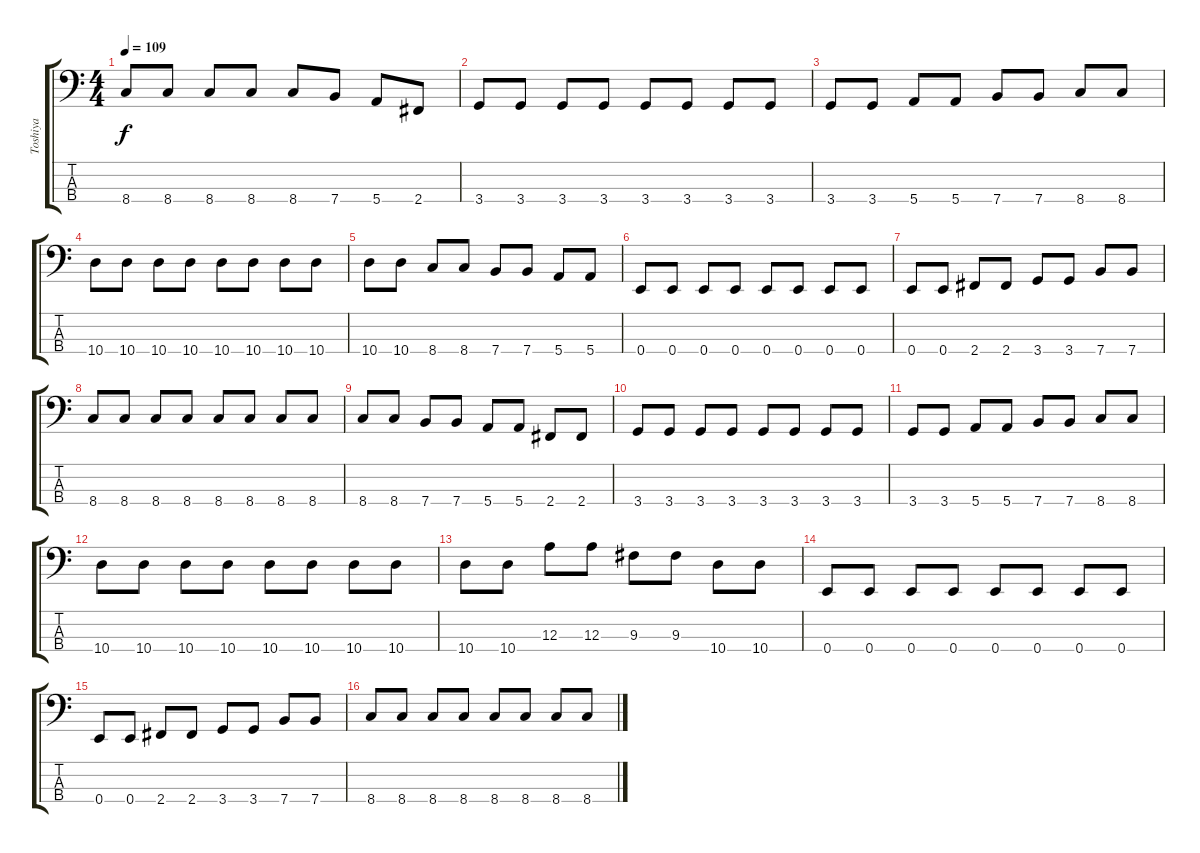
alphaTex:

\track ("Toshiya" "Toshiya") {instrument electricbasspick}
\staff {score tabs}
\tuning (G2 D2 A1 E1) {hide}
\ts (4 4)
\tempo 109
\clef f4
\ks c
8.4.8{dy f} 8.4.8 8.4.8 8.4.8 8.4.8 7.4.8 5.4.8 2.4.8 |
3.4.8 3.4.8 3.4.8 3.4.8 3.4.8 3.4.8 3.4.8 3.4.8 |
3.4.8 3.4.8 5.4.8 5.4.8 7.4.8 7.4.8 8.4.8 8.4.8 |
10.4.8 10.4.8 10.4.8 10.4.8 10.4.8 10.4.8 10.4.8 10.4.8 |
10.4.8 10.4.8 8.4.8 8.4.8 7.4.8 7.4.8 5.4.8 5.4.8 |
0.4.8 0.4.8 0.4.8 0.4.8 0.4.8 0.4.8 0.4.8 0.4.8 |
0.4.8 0.4.8 2.4.8 2.4.8 3.4.8 3.4.8 7.4.8 7.4.8 |
8.4.8 8.4.8 8.4.8 8.4.8 8.4.8 8.4.8 8.4.8 8.4.8 |
8.4.8 8.4.8 7.4.8 7.4.8 5.4.8 5.4.8 2.4.8 2.4.8 |
3.4.8 3.4.8 3.4.8 3.4.8 3.4.8 3.4.8 3.4.8 3.4.8 |
3.4.8 3.4.8 5.4.8 5.4.8 7.4.8 7.4.8 8.4.8 8.4.8 |
10.4.8 10.4.8 10.4.8 10.4.8 10.4.8 10.4.8 10.4.8 10.4.8 |
10.4.8 10.4.8 12.3.8 12.3.8 9.3.8 9.3.8 10.4.8 10.4.8 |
0.4.8 0.4.8 0.4.8 0.4.8 0.4.8 0.4.8 0.4.8 0.4.8 |
0.4.8 0.4.8 2.4.8 2.4.8 3.4.8 3.4.8 7.4.8 7.4.8 |
8.4.8 8.4.8 8.4.8 8.4.8 8.4.8 8.4.8 8.4.8 8.4.8
